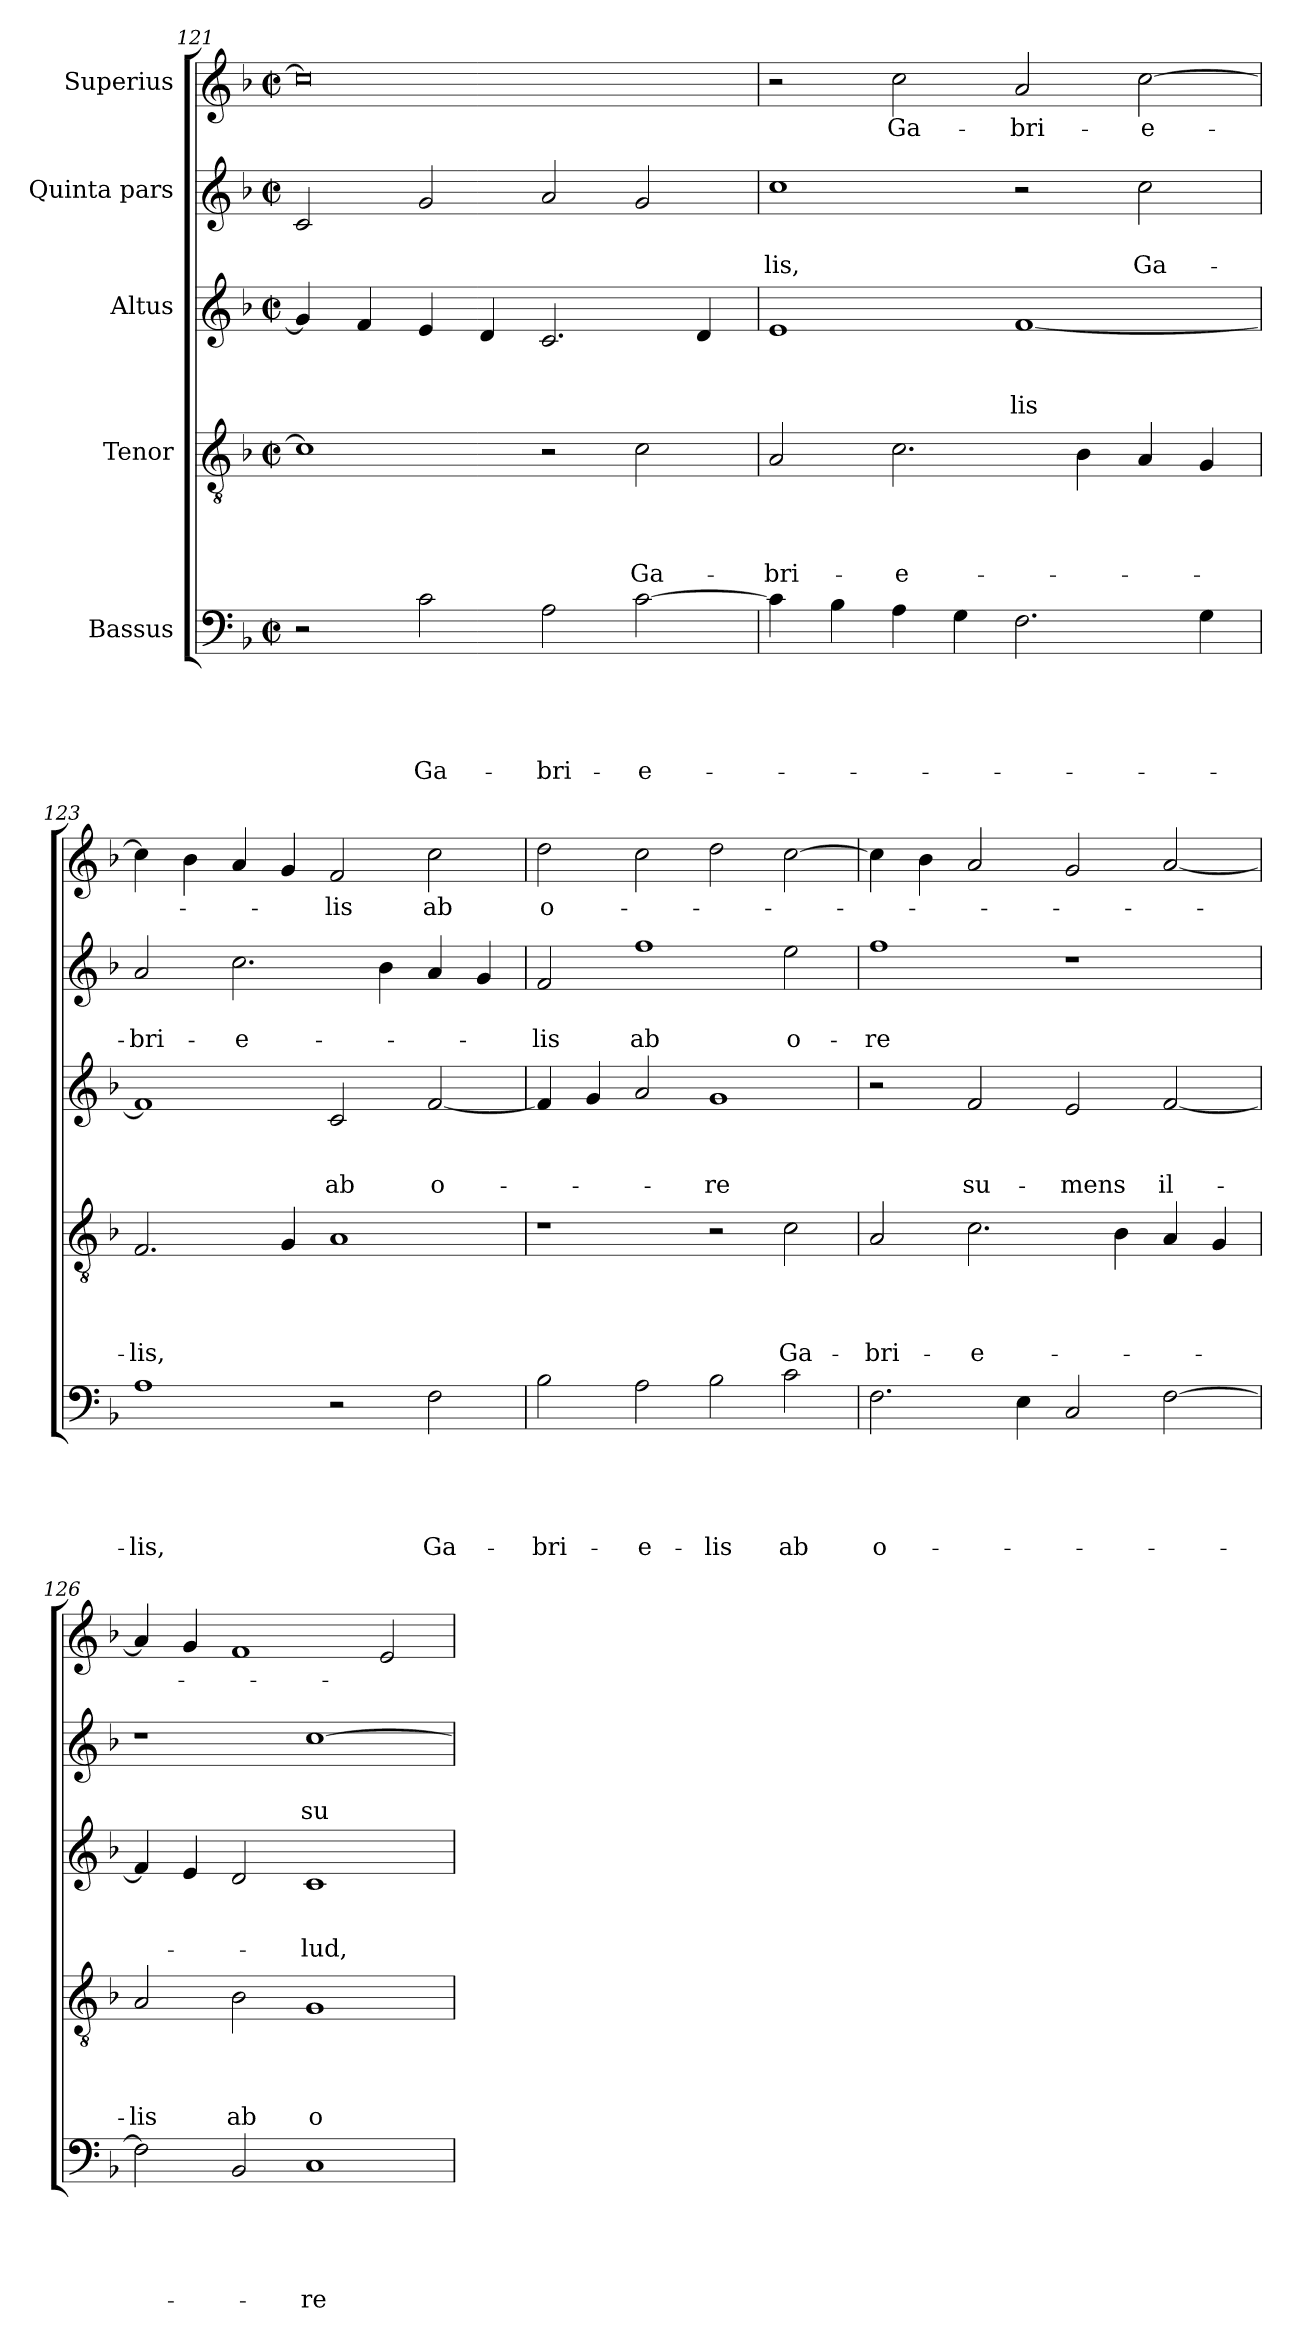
**kern	**text	**text	**text	**text	**text	**kern	**text	**text	**text	**text	**kern	**text	**text	**text	**kern	**text	**text	**kern	**text
*part5	*part5	*part5	*part5	*part5	*part5	*part4	*part4	*part4	*part4	*part4	*part3	*part3	*part3	*part3	*part2	*part2	*part2	*part1	*part1
*staff5	*staff5	*staff5	*staff5	*staff5	*staff5	*staff4	*staff4	*staff4	*staff4	*staff4	*staff3	*staff3	*staff3	*staff3	*staff2	*staff2	*staff2	*staff1	*staff1
*I"Bassus	*	*	*	*	*	*I"Tenor	*	*	*	*	*I"Altus	*	*	*	*I"Quinta pars	*	*	*I"Superius	*
*clefF4	*	*	*	*	*	*clefGv2	*	*	*	*	*clefG2	*	*	*	*clefG2	*	*	*clefG2	*
*k[b-]	*	*	*	*	*	*k[b-]	*	*	*	*	*k[b-]	*	*	*	*k[b-]	*	*	*k[b-]	*
*F:	*	*	*	*	*	*F:	*	*	*	*	*F:	*	*	*	*F:	*	*	*F:	*
*M2/2	*	*	*	*	*	*M2/2	*	*	*	*	*M2/2	*	*	*	*M2/2	*	*	*M2/2	*
*met(c|)	*	*	*	*	*	*met(c|)	*	*	*	*	*met(c|)	*	*	*	*met(c|)	*	*	*met(c|)	*
=121	=121	=121	=121	=121	=121	=121	=121	=121	=121	=121	=121	=121	=121	=121	=121	=121	=121	=121	=121
2r	.	.	.	.	.	1c]	.	.	.	.	4g/]	.	.	.	2c/	.	.	0cc]	.
.	.	.	.	.	.	.	.	.	.	.	4f/	.	.	.	.	.	.	.	.
!	!	!	!	!	!LO:LY:b	!	!	!	!	!	!	!	!	!	!	!	!	!	!
2c\	.	.	.	.	Ga-	.	.	.	.	.	4e/	.	.	.	2g/	.	.	.	.
.	.	.	.	.	.	.	.	.	.	.	4d/	.	.	.	.	.	.	.	.
!	!	!	!	!	!LO:LY:b	!	!	!	!	!	!	!	!	!	!	!	!	!	!
2A\	.	.	.	.	-bri-	2r	.	.	.	.	2.c/	.	.	.	2a/	.	.	.	.
!	!	!	!	!	!LO:LY:b	!	!	!	!	!LO:LY:b	!	!	!	!	!	!	!	!	!
[>2c\	.	.	.	.	-e-	2c\	.	.	.	Ga-	.	.	.	.	2g/	.	.	.	.
.	.	.	.	.	.	.	.	.	.	.	4d/	.	.	.	.	.	.	.	.
=122	=122	=122	=122	=122	=122	=122	=122	=122	=122	=122	=122	=122	=122	=122	=122	=122	=122	=122	=122
!	!	!	!	!	!	!	!	!	!	!LO:LY:b	!	!	!	!	!	!	!LO:LY:b	!	!
4c\]	.	.	.	.	.	2A/	.	.	.	-bri-	1e	.	.	.	1cc	.	-lis,	2r	.
4B-\	.	.	.	.	.	.	.	.	.	.	.	.	.	.	.	.	.	.	.
!	!	!	!	!	!	!	!	!	!	!LO:LY:b	!	!	!	!	!	!	!	!	!LO:LY:b
4A\	.	.	.	.	.	2.c\	.	.	.	-e-	.	.	.	.	.	.	.	2cc\	Ga-
4G\	.	.	.	.	.	.	.	.	.	.	.	.	.	.	.	.	.	.	.
!	!	!	!	!	!	!	!	!	!	!	!	!	!	!LO:LY:b	!	!	!	!	!LO:LY:b
2.F\	.	.	.	.	.	.	.	.	.	.	[<1f	.	.	-lis	2r	.	.	2a/	-bri-
.	.	.	.	.	.	4B-\	.	.	.	.	.	.	.	.	.	.	.	.	.
!	!	!	!	!	!	!	!	!	!	!	!	!	!	!	!	!	!LO:LY:b	!	!LO:LY:b
.	.	.	.	.	.	4A/	.	.	.	.	.	.	.	.	2cc\	.	Ga-	[>2cc\	-e-
4G\	.	.	.	.	.	4G/	.	.	.	.	.	.	.	.	.	.	.	.	.
=123	=123	=123	=123	=123	=123	=123	=123	=123	=123	=123	=123	=123	=123	=123	=123	=123	=123	=123	=123
!	!	!	!	!	!LO:LY:b	!	!	!	!	!LO:LY:b	!	!	!	!	!	!	!LO:LY:b	!	!
1A	.	.	.	.	-lis,	2.F/	.	.	.	-lis,	1f]	.	.	.	2a/	.	-bri-	4cc\]	.
.	.	.	.	.	.	.	.	.	.	.	.	.	.	.	.	.	.	4b-\	.
!	!	!	!	!	!	!	!	!	!	!	!	!	!	!	!	!	!LO:LY:b	!	!
.	.	.	.	.	.	.	.	.	.	.	.	.	.	.	2.cc\	.	-e-	4a/	.
.	.	.	.	.	.	4G/	.	.	.	.	.	.	.	.	.	.	.	4g/	.
!	!	!	!	!	!	!	!	!	!	!	!	!	!	!LO:LY:b	!	!	!	!	!LO:LY:b
2r	.	.	.	.	.	1A	.	.	.	.	2c/	.	.	ab	.	.	.	2f/	-lis
.	.	.	.	.	.	.	.	.	.	.	.	.	.	.	4b-\	.	.	.	.
!	!	!	!	!	!LO:LY:b	!	!	!	!	!	!	!	!	!LO:LY:b	!	!	!	!	!LO:LY:b
2F\	.	.	.	.	Ga-	.	.	.	.	.	[<2f/	.	.	o-	4a/	.	.	2cc\	ab
.	.	.	.	.	.	.	.	.	.	.	.	.	.	.	4g/	.	.	.	.
!!LO:LB:g=z
=124	=124	=124	=124	=124	=124	=124	=124	=124	=124	=124	=124	=124	=124	=124	=124	=124	=124	=124	=124
!	!	!	!	!	!LO:LY:b	!	!	!	!	!	!	!	!	!	!	!	!LO:LY:b	!	!LO:LY:b
2B-\	.	.	.	.	-bri-	1r	.	.	.	.	4f/]	.	.	.	2f/	.	-lis	2dd\	o-
.	.	.	.	.	.	.	.	.	.	.	4g/	.	.	.	.	.	.	.	.
!	!	!	!	!	!LO:LY:b	!	!	!	!	!	!	!	!	!	!	!	!LO:LY:b	!	!
2A\	.	.	.	.	-e-	.	.	.	.	.	2a/	.	.	.	1ff	.	ab	2cc\	.
!	!	!	!	!	!LO:LY:b	!	!	!	!	!	!	!	!	!LO:LY:b	!	!	!	!	!
2B-\	.	.	.	.	-lis	2r	.	.	.	.	1g	.	.	-re	.	.	.	2dd\	.
!	!	!	!	!	!LO:LY:b	!	!	!	!	!LO:LY:b	!	!	!	!	!	!	!LO:LY:b	!	!
2c\	.	.	.	.	ab	2c\	.	.	.	Ga-	.	.	.	.	2ee\	.	o-	[>2cc\	.
=125	=125	=125	=125	=125	=125	=125	=125	=125	=125	=125	=125	=125	=125	=125	=125	=125	=125	=125	=125
!	!	!	!	!	!LO:LY:b	!	!	!	!	!LO:LY:b	!	!	!	!	!	!	!LO:LY:b	!	!
2.F\	.	.	.	.	o-	2A/	.	.	.	-bri-	2r	.	.	.	1ff	.	-re	4cc\]	.
.	.	.	.	.	.	.	.	.	.	.	.	.	.	.	.	.	.	4b-\	.
!	!	!	!	!	!	!	!	!	!	!LO:LY:b	!	!	!	!LO:LY:b	!	!	!	!	!
.	.	.	.	.	.	2.c\	.	.	.	-e-	2f/	.	.	su-	.	.	.	2a/	.
4E\	.	.	.	.	.	.	.	.	.	.	.	.	.	.	.	.	.	.	.
!	!	!	!	!	!	!	!	!	!	!	!	!	!	!LO:LY:b	!	!	!	!	!
2C/	.	.	.	.	.	.	.	.	.	.	2e/	.	.	-mens	1r	.	.	2g/	.
.	.	.	.	.	.	4B-\	.	.	.	.	.	.	.	.	.	.	.	.	.
!	!	!	!	!	!	!	!	!	!	!	!	!	!	!LO:LY:b	!	!	!	!	!
[>2F\	.	.	.	.	.	4A/	.	.	.	.	[<2f/	.	.	il-	.	.	.	[<2a/	.
.	.	.	.	.	.	4G/	.	.	.	.	.	.	.	.	.	.	.	.	.
=126	=126	=126	=126	=126	=126	=126	=126	=126	=126	=126	=126	=126	=126	=126	=126	=126	=126	=126	=126
!	!	!	!	!	!	!	!	!	!	!LO:LY:b	!	!	!	!	!	!	!	!	!
2F\]	.	.	.	.	.	2A/	.	.	.	-lis	4f/]	.	.	.	1r	.	.	4a/]	.
.	.	.	.	.	.	.	.	.	.	.	4e/	.	.	.	.	.	.	4g/	.
!	!	!	!	!	!	!	!	!	!	!LO:LY:b	!	!	!	!	!	!	!	!	!
2BB-/	.	.	.	.	.	2B-\	.	.	.	ab	2d/	.	.	.	.	.	.	1f	.
!	!	!	!	!	!LO:LY:b	!	!	!	!	!LO:LY:b:rj	!	!	!	!LO:LY:b	!	!	!LO:LY:b	!	!
1C	.	.	.	.	-re	1G	.	.	.	o-	1c	.	.	-lud,	[>1cc	.	su-	.	.
.	.	.	.	.	.	.	.	.	.	.	.	.	.	.	.	.	.	2e/	.
=	=	=	=	=	=	=	=	=	=	=	=	=	=	=	=	=	=	=	=
*-	*-	*-	*-	*-	*-	*-	*-	*-	*-	*-	*-	*-	*-	*-	*-	*-	*-	*-	*-
